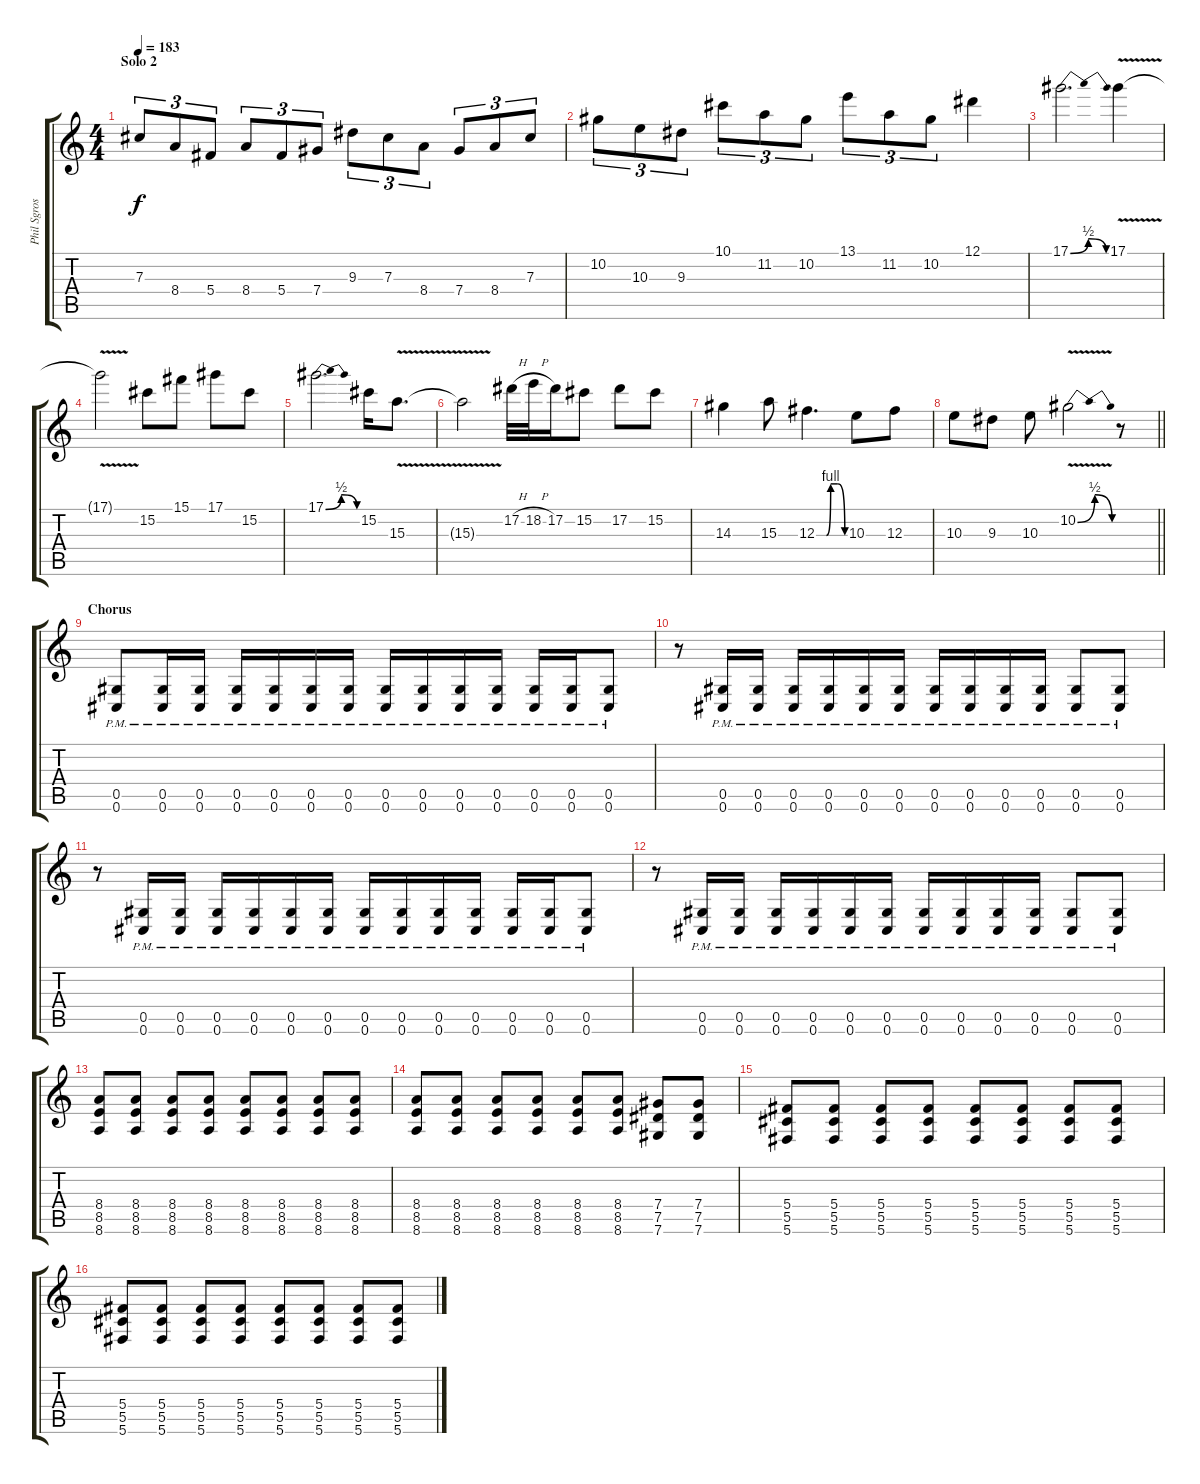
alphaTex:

\track ("Phil Sgrosso" "Phil Sgros") {instrument distortionguitar}
\staff {score tabs}
\tuning (Eb4 Bb3 Gb3 Db3 Ab2 Db2) {hide}
\ts (4 4)
\section ("" "Solo 2")
\tempo 183
\clef g2
\ks c
7.3.8{tu (3 2) dy f volume 15 balance 8} 8.4.8{tu (3 2)} 5.4.8{tu (3 2)} 8.4.8{tu (3 2)} 5.4.8{tu (3 2)} 7.4.8{tu (3 2)} 9.3.8{tu (3 2)} 7.3.8{tu (3 2)} 8.4.8{tu (3 2)} 7.4.8{tu (3 2)} 8.4.8{tu (3 2)} 7.3.8{tu (3 2)} |
10.2.8{tu (3 2)} 10.3.8{tu (3 2)} 9.3.8{tu (3 2)} 10.1.8{tu (3 2)} 11.2.8{tu (3 2)} 10.2.8{tu (3 2)} 13.1.8{tu (3 2)} 11.2.8{tu (3 2)} 10.2.8{tu (3 2)} 12.1.4 |
17.1{be (bendrelease 0 0 15 2 45 2 60 0)}.2{d} 17.1{v}.4 |
17.1{t}.2 15.2.8 15.1.8 17.1.8 15.2.8 |
17.1{be (bendrelease 0 0 15 2 45 2 60 0)}.2{d} 15.2.16 15.3{v}.8{d} |
15.3{t}.2 17.2{h}.32 18.2{h}.32 17.2.16 15.2.8 17.2.8 15.2.8 |
14.3.4 15.3.8 12.3{be (custom 0 0 15 0 21 0 30 4 45 4 60 0)}.4{d} 10.3.8 12.3.8 |
\barLineRight lightlight
10.3.8 9.3.8 10.3.8 10.2{be (bendrelease 0 0 15 2 30 2 60 0) v}.2 r.8 |
\section ("" "Chorus")
(0.5{pm} 0.6{pm}).8{volume 13 balance 0} (0.5{pm} 0.6{pm}).16 (0.5{pm} 0.6{pm}).16 (0.5{pm} 0.6{pm}).16 (0.5{pm} 0.6{pm}).16 (0.5{pm} 0.6{pm}).16 (0.5{pm} 0.6{pm}).16 (0.5{pm} 0.6{pm}).16 (0.5{pm} 0.6{pm}).16 (0.5{pm} 0.6{pm}).16 (0.5{pm} 0.6{pm}).16 (0.5{pm} 0.6{pm}).16 (0.5{pm} 0.6{pm}).16 (0.5{pm} 0.6{pm}).8 |
r.8 (0.5{pm} 0.6{pm}).16 (0.5{pm} 0.6{pm}).16 (0.5{pm} 0.6{pm}).16 (0.5{pm} 0.6{pm}).16 (0.5{pm} 0.6{pm}).16 (0.5{pm} 0.6{pm}).16 (0.5{pm} 0.6{pm}).16 (0.5{pm} 0.6{pm}).16 (0.5{pm} 0.6{pm}).16 (0.5{pm} 0.6{pm}).16 (0.5{pm} 0.6{pm}).8 (0.5{pm} 0.6{pm}).8 |
r.8 (0.5{pm} 0.6{pm}).16 (0.5{pm} 0.6{pm}).16 (0.5{pm} 0.6{pm}).16 (0.5{pm} 0.6{pm}).16 (0.5{pm} 0.6{pm}).16 (0.5{pm} 0.6{pm}).16 (0.5{pm} 0.6{pm}).16 (0.5{pm} 0.6{pm}).16 (0.5{pm} 0.6{pm}).16 (0.5{pm} 0.6{pm}).16 (0.5{pm} 0.6{pm}).16 (0.5{pm} 0.6{pm}).16 (0.5{pm} 0.6{pm}).8 |
r.8 (0.5{pm} 0.6{pm}).16 (0.5{pm} 0.6{pm}).16 (0.5{pm} 0.6{pm}).16 (0.5{pm} 0.6{pm}).16 (0.5{pm} 0.6{pm}).16 (0.5{pm} 0.6{pm}).16 (0.5{pm} 0.6{pm}).16 (0.5{pm} 0.6{pm}).16 (0.5{pm} 0.6{pm}).16 (0.5{pm} 0.6{pm}).16 (0.5{pm} 0.6{pm}).8 (0.5{pm} 0.6{pm}).8 |
(8.4 8.5 8.6).8 (8.4 8.5 8.6).8 (8.4 8.5 8.6).8 (8.4 8.5 8.6).8 (8.4 8.5 8.6).8 (8.4 8.5 8.6).8 (8.4 8.5 8.6).8 (8.4 8.5 8.6).8 |
(8.4 8.5 8.6).8 (8.4 8.5 8.6).8 (8.4 8.5 8.6).8 (8.4 8.5 8.6).8 (8.4 8.5 8.6).8 (8.4 8.5 8.6).8 (7.4 7.5 7.6).8 (7.4 7.5 7.6).8 |
(5.4 5.5 5.6).8 (5.4 5.5 5.6).8 (5.4 5.5 5.6).8 (5.4 5.5 5.6).8 (5.4 5.5 5.6).8 (5.4 5.5 5.6).8 (5.4 5.5 5.6).8 (5.4 5.5 5.6).8 |
(5.4 5.5 5.6).8 (5.4 5.5 5.6).8 (5.4 5.5 5.6).8 (5.4 5.5 5.6).8 (5.4 5.5 5.6).8 (5.4 5.5 5.6).8 (5.4 5.5 5.6).8 (5.4 5.5 5.6).8
